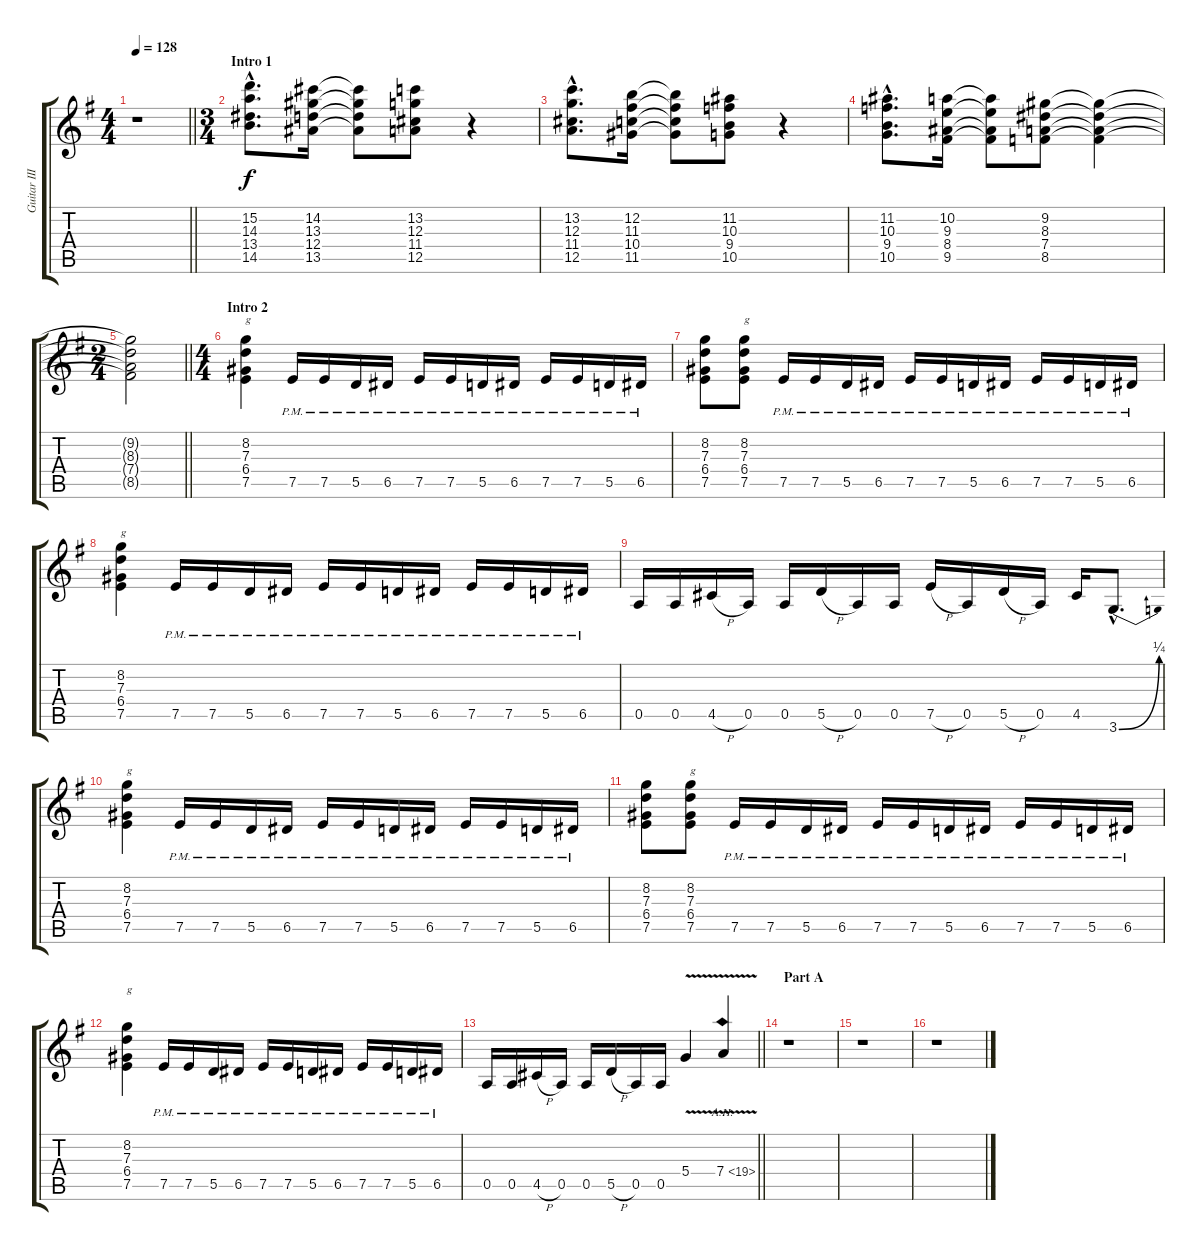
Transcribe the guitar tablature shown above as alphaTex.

\track ("Guitar III (Kazuma)" "Guitar III") {instrument distortionguitar}
\staff {score tabs}
\tuning (E4 B3 G3 D3 A2 E2) {hide}
\ts (4 4)
\tempo 128
\clef g2
\barLineRight lightlight
\ks g
r.1{dy f instrument distortionguitar} |
\ts (3 4)
\section ("" "Intro 1")
(15.2{hac} 14.3{hac} 13.4{hac} 14.5{hac}).8{d} (14.2 13.3 12.4 13.5).16 (14.2{t} 13.3{t} 12.4{t} 13.5{t}).8 (13.2 12.3 11.4 12.5).8 r.4 |
(13.2{hac} 12.3{hac} 11.4{hac} 12.5{hac}).8{d} (12.2 11.3 10.4 11.5).16 (12.2{t} 11.3{t} 10.4{t} 11.5{t}).8 (11.2 10.3 9.4 10.5).8 r.4 |
(11.2{hac} 10.3{hac} 9.4{hac} 10.5{hac}).8{d} (10.2 9.3 8.4 9.5).16 (10.2{t} 9.3{t} 8.4{t} 9.5{t}).8 (9.2 8.3 7.4 8.5).8 (9.2{t} 8.3{t} 7.4{t} 8.5{t}).4 |
\ts (2 4)
\barLineRight lightlight
(9.2{t} 8.3{t} 7.4{t} 8.5{t}).2 |
\ts (4 4)
\section ("" "Intro 2")
(8.2 7.3 6.4 7.5).4{txt "g"} 7.5{pm}.16 7.5{pm}.16 5.5{pm}.16 6.5{pm}.16 7.5{pm}.16 7.5{pm}.16 5.5{pm}.16 6.5{pm}.16 7.5{pm}.16 7.5{pm}.16 5.5{pm}.16 6.5{pm}.16 |
(8.2 7.3 6.4 7.5).8 (8.2 7.3 6.4 7.5).8{txt "g"} 7.5{pm}.16 7.5{pm}.16 5.5{pm}.16 6.5{pm}.16 7.5{pm}.16 7.5{pm}.16 5.5{pm}.16 6.5{pm}.16 7.5{pm}.16 7.5{pm}.16 5.5{pm}.16 6.5{pm}.16 |
(8.2 7.3 6.4 7.5).4{txt "g"} 7.5{pm}.16 7.5{pm}.16 5.5{pm}.16 6.5{pm}.16 7.5{pm}.16 7.5{pm}.16 5.5{pm}.16 6.5{pm}.16 7.5{pm}.16 7.5{pm}.16 5.5{pm}.16 6.5{pm}.16 |
0.5.16 0.5.16 4.5{h}.16 0.5.16 0.5.16 5.5{h}.16 0.5.16 0.5.16 7.5{h}.16 0.5.16 5.5{h}.16 0.5.16 4.5.16 3.6{be (bend 0 0 60 1) hac}.8{d} |
(8.2 7.3 6.4 7.5).4{txt "g"} 7.5{pm}.16 7.5{pm}.16 5.5{pm}.16 6.5{pm}.16 7.5{pm}.16 7.5{pm}.16 5.5{pm}.16 6.5{pm}.16 7.5{pm}.16 7.5{pm}.16 5.5{pm}.16 6.5{pm}.16 |
(8.2 7.3 6.4 7.5).8 (8.2 7.3 6.4 7.5).8{txt "g"} 7.5{pm}.16 7.5{pm}.16 5.5{pm}.16 6.5{pm}.16 7.5{pm}.16 7.5{pm}.16 5.5{pm}.16 6.5{pm}.16 7.5{pm}.16 7.5{pm}.16 5.5{pm}.16 6.5{pm}.16 |
(8.2 7.3 6.4 7.5).4{txt "g"} 7.5{pm}.16 7.5{pm}.16 5.5{pm}.16 6.5{pm}.16 7.5{pm}.16 7.5{pm}.16 5.5{pm}.16 6.5{pm}.16 7.5{pm}.16 7.5{pm}.16 5.5{pm}.16 6.5{pm}.16 |
\barLineRight lightlight
0.5.16 0.5.16 4.5{h}.16 0.5.16 0.5.16 5.5{h}.16 0.5.16 0.5.16 5.4{v}.4 7.4{ah 12 v}.4 |
\section ("" "Part A")
r.1 |
r.1 |
r.1
